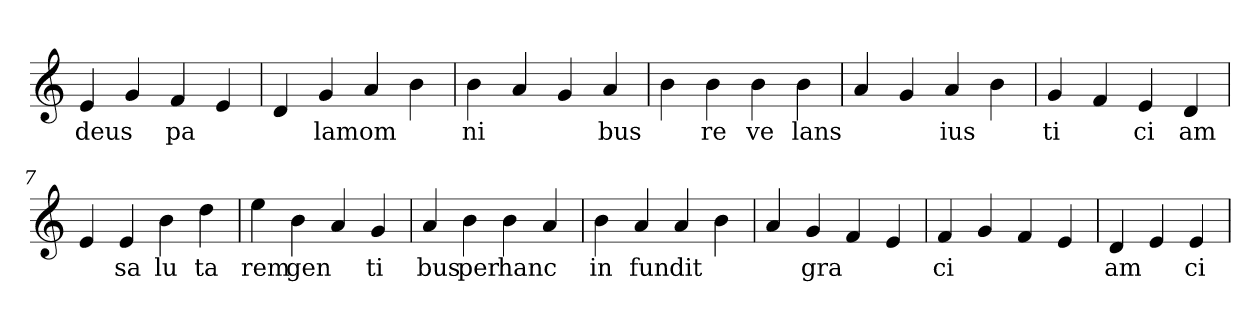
**kern	**text
*part1	*part1
*staff1	*staff1
*clefG2	*
=1	=1
4e	deus
4g	.
4f	pa
4e	.
=2	=2
4d	.
4g	lam
4a	om
4b	.
=3	=3
4b	ni
4a	.
4g	.
4a	bus
=4	=4
4b	.
4b	re
4b	ve
4b	lans
=5	=5
4a	.
4g	.
4a	ius
4b	.
=6	=6
4g	ti
4f	.
4e	ci
4d	am
=7	=7
4e	.
4e	sa
4b	lu
4dd	ta
=8	=8
4ee	rem
4b	gen
4a	.
4g	ti
=9	=9
4a	bus
4b	per
4b	hanc
4a	.
=10	=10
4b	in
4a	fun
4a	dit
4b	.
=11	=11
4a	.
4g	gra
4f	.
4e	.
=12	=12
4f	ci
4g	.
4f	.
4e	.
=13	=13
4d	am
4e	.
4e	ci
=	=
*-	*-
